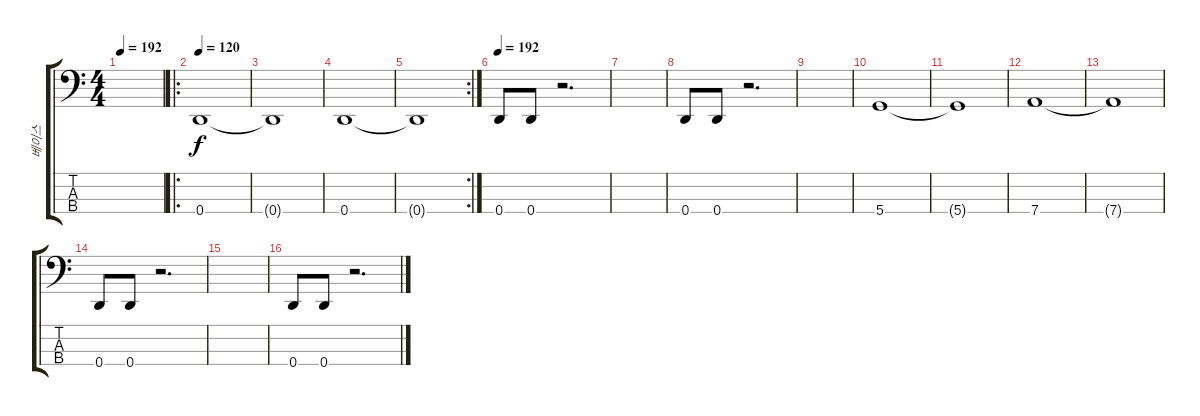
\track ("베이스" "베이스") {instrument electricbassfinger}
\staff {score tabs}
\tuning (G2 D2 A1 D1) {hide}
\ts (4 4)
\tempo 192
\tempo 120
\tempo 192
\clef f4
\ks c
|
\ro
\tempo 120
0.4.1 |
0.4{t}.1 |
0.4.1 |
\rc 2
0.4{t}.1 |
\tempo 192
0.4.8 0.4.8 r.2{d} |
|
0.4.8 0.4.8 r.2{d} |
|
5.4.1 |
5.4{t}.1 |
7.4.1 |
7.4{t}.1 |
0.4.8 0.4.8 r.2{d} |
|
0.4.8 0.4.8 r.2{d}
